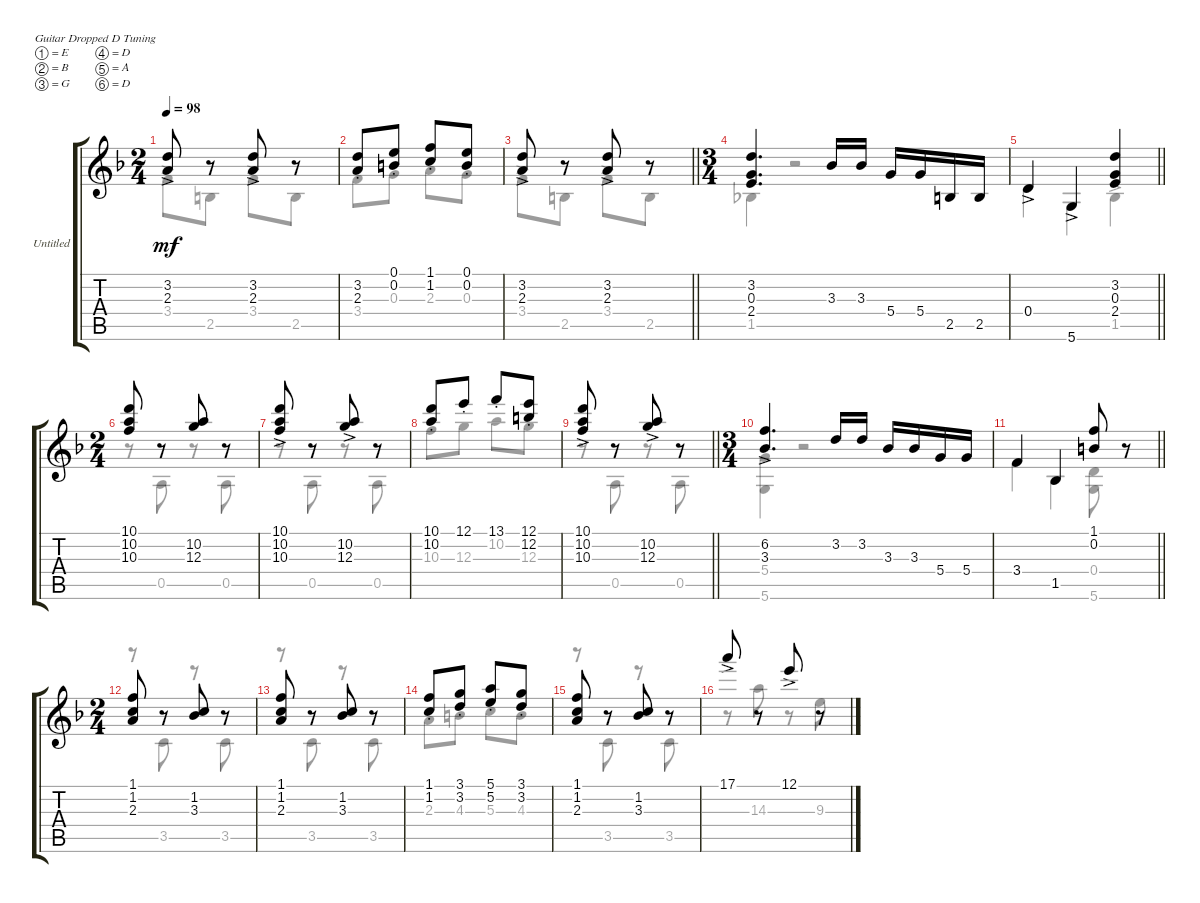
\bracketExtendMode groupsimilarinstruments
\firstSystemTrackNameOrientation horizontal
\otherSystemsTrackNameOrientation horizontal
\track ("Untitled" "Untitled") {instrument acousticguitarnylon}
\staff {score tabs}
\tuning (E4 B3 G3 D3 A2 D2)
\voice
\ts (2 4)
\tempo 98
\clef g2
\ks dminor
(3.2{ac} 2.3{ac}).8{dy mf} r.8 (3.2{ac} 2.3{ac}).8 r.8 |
(3.2{st} 2.3{st}).8 (0.1{st} 0.2{st}).8 (1.1{st} 1.2{st}).8 (0.1{st} 0.2{st}).8 |
\barLineRight lightlight
(3.2{ac} 2.3{ac}).8 r.8 (3.2{ac} 2.3{ac}).8 r.8 |
\ts (3 4)
(3.2 0.3 2.4).4{d} 3.3.16 3.3.16 5.4.16 5.4.16 2.5.16 2.5.16 |
\barLineRight lightlight
0.4{ac}.4 5.6{ac}.4 (3.2 0.3 2.4).4 |
\ts (2 4)
(10.1 10.2 10.3).8 r.8 (10.2 12.3).8 r.8 |
(10.1{ac} 10.2{ac} 10.3{ac}).8 r.8 (10.2{ac} 12.3{ac}).8 r.8 |
(10.1{st} 10.2{st}).8 12.1{st}.8 13.1{st}.8 (12.1{st} 12.2{st}).8 |
\barLineRight lightlight
(10.1{ac} 10.2{ac} 10.3{ac}).8 r.8 (10.2{ac} 12.3{ac}).8 r.8 |
\ts (3 4)
(6.2{ac} 3.3{ac}).4{d} 3.2.16 3.2.16 3.3.16 3.3.16 5.4.16 5.4.16 |
\barLineRight lightlight
3.4.4 1.5.4 (1.1 0.2).8 r.8 |
\ts (2 4)
(1.1 1.2 2.3).8 r.8 (1.2 3.3).8 r.8 |
(1.1 1.2 2.3).8 r.8 (1.2 3.3).8 r.8 |
(1.1{st} 1.2{st}).8 (3.1{st} 3.2{st}).8 (5.1{st} 5.2{st}).8 (3.1{st} 3.2{st}).8 |
(1.1 1.2 2.3).8 r.8 (1.2 3.3).8 r.8 |
17.1{ac}.8 r.8 12.1{ac}.8 r.8
\voice
\clef g2
\ottava regular
\simile none
\ks dminor
3.4{ac}.8{dy mf} 2.5.8 3.4{ac}.8 2.5.8 |
3.4{st}.8 0.3{st}.8 2.3{st}.8 0.3{st}.8 |
\barLineRight lightlight
3.4{ac}.8 2.5.8 3.4{ac}.8 2.5.8 |
1.5.4 r.2 |
\barLineRight lightlight
0.4.4 5.6.4 1.5{ac}.4 |
r.8 0.5.8 r.8 0.5.8 |
r.8 0.5.8 r.8 0.5.8 |
10.3.8 12.3.8 10.2.8 12.3.8 |
\barLineRight lightlight
r.8 0.5.8 r.8 0.5.8 |
(5.4 5.6).4 r.2 |
\barLineRight lightlight
3.4.4 1.5.4 (0.4 5.6).8 r.8 |
r.8 3.5.8 r.8 3.5.8 |
r.8 3.5.8 r.8 3.5.8 |
2.3.8 4.3.8 5.3.8 4.3.8 |
r.8 3.5.8 r.8 3.5.8 |
r.8 14.3.8 r.8 9.3.8
